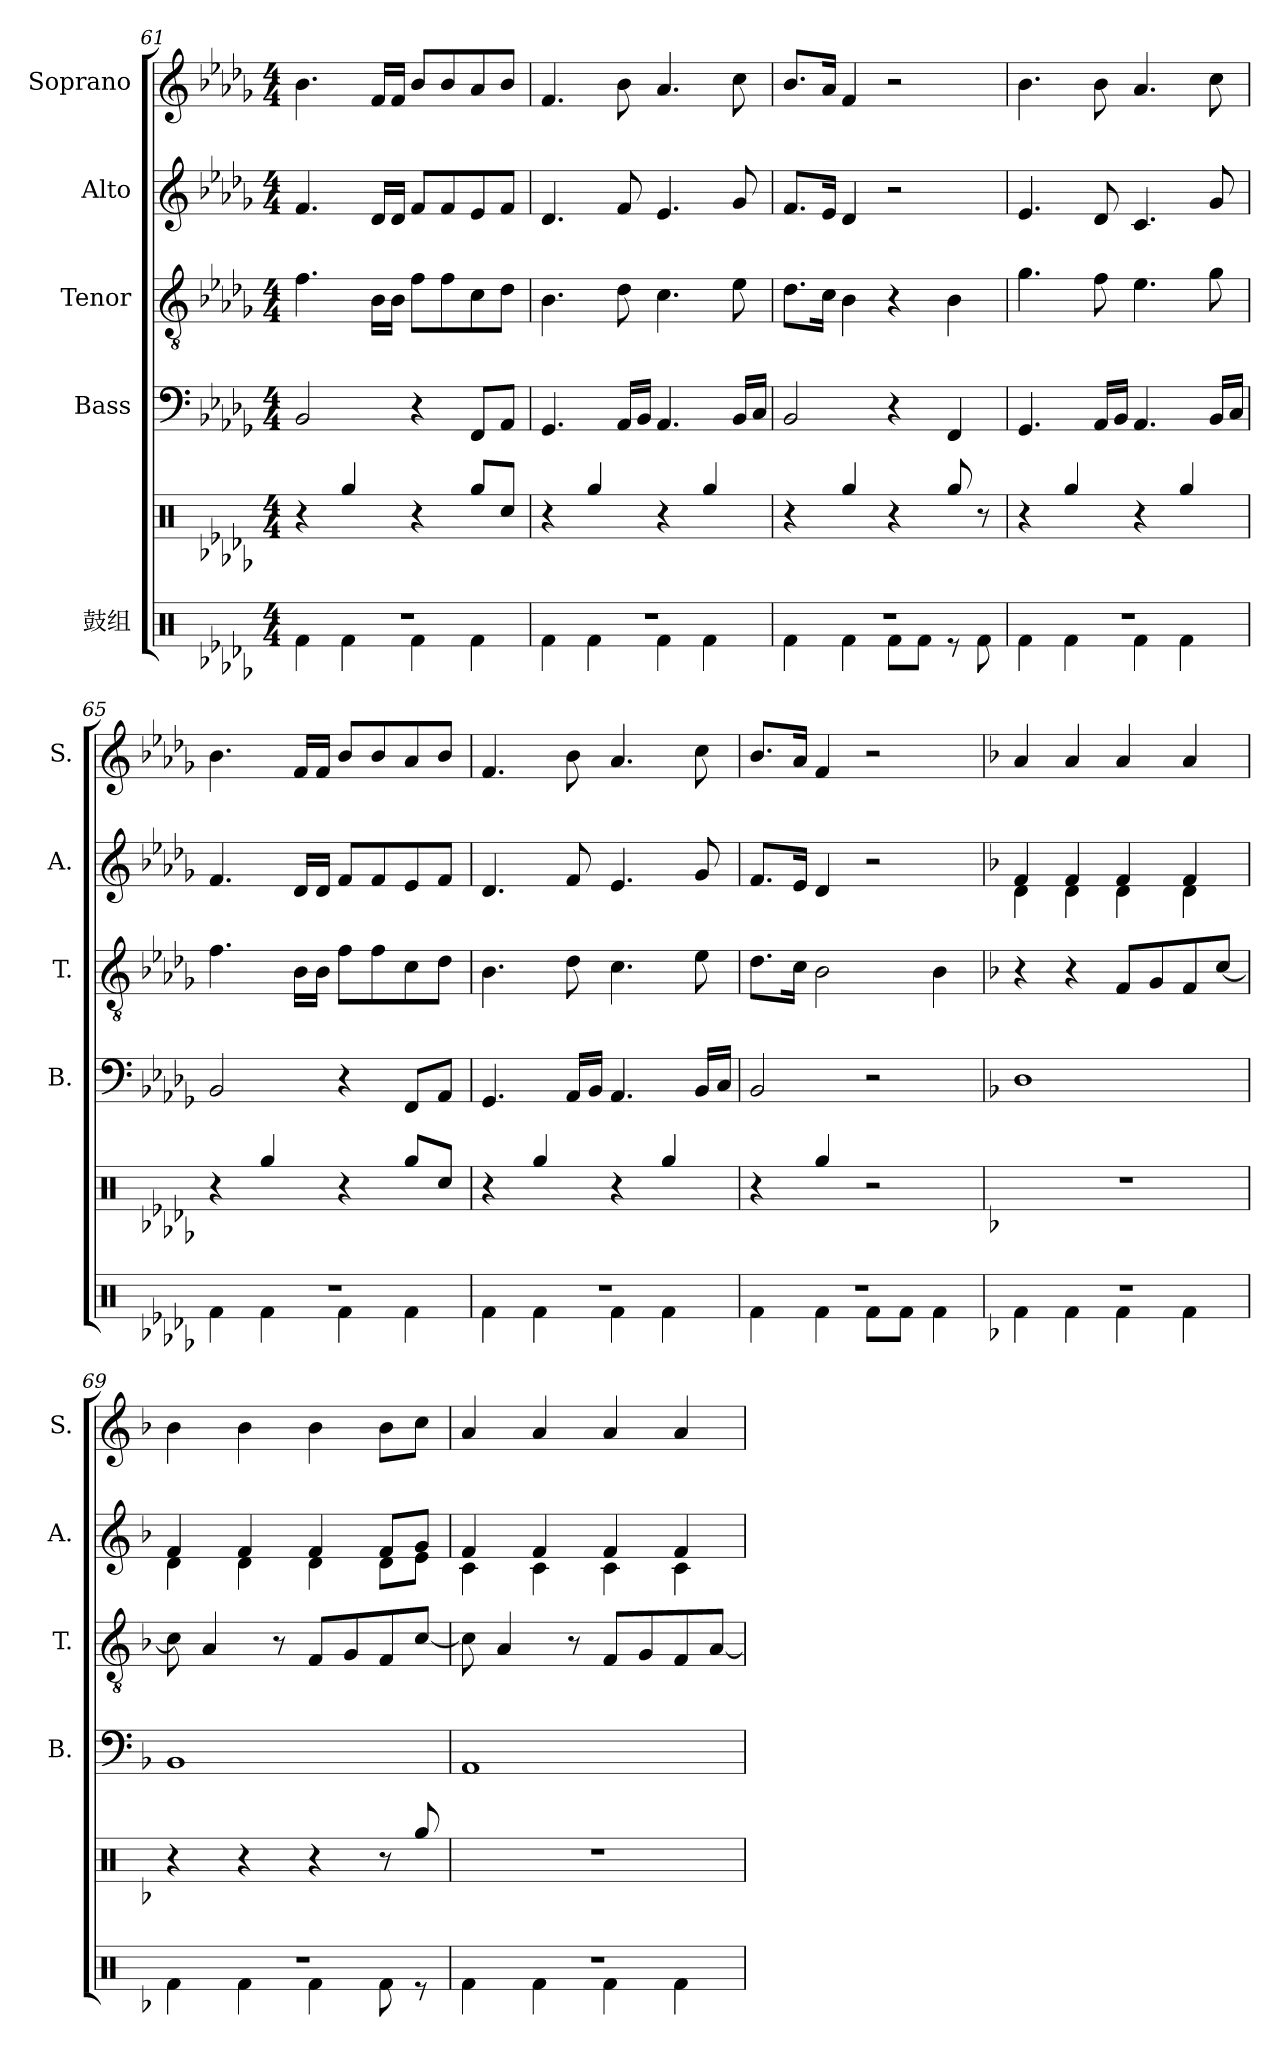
**kern	**kern	**kern	**kern	**kern	**kern
*part5	*part5	*part4	*part3	*part2	*part1
*staff6	*staff5	*staff4	*staff3	*staff2	*staff1
*I"鼓组	*	*I"Bass	*I"Tenor	*I"Alto	*I"Soprano
*	*	*I'B.	*I'T.	*I'A.	*I'S.
*clefX	*clefX	*clefF4	*clefGv2	*clefG2	*clefG2
*k[b-e-a-d-g-]	*k[b-e-a-d-g-]	*k[b-e-a-d-g-]	*k[b-e-a-d-g-]	*k[b-e-a-d-g-]	*k[b-e-a-d-g-]
*M4/4	*M4/4	*M4/4	*M4/4	*M4/4	*M4/4
=61	=61	=61	=61	=61	=61
*^	*	*	*	*	*
1r	4Rf\	4r	2BB-/	4.f\	4.f/	4.b-\
.	4Rf\	4Rgg/	.	.	.	.
.	.	.	.	16B-\LL	16d-/LL	16f/LL
.	.	.	.	16B-\JJ	16d-/JJ	16f/JJ
.	4Rf\	4r	4r	8f\L	8f/L	8b-/L
.	.	.	.	8f\	8f/	8b-/
.	4Rf\	8Rgg/L	8FF/L	8c\	8e-/	8a-/
.	.	8Rcc/J	8AA-/J	8d-\J	8f/J	8b-/J
!!LO:PB:g=z
=62	=62	=62	=62	=62	=62	=62
1r	4Rf\	4r	4.GG-/	4.B-\	4.d-/	4.f/
.	4Rf\	4Rgg/	.	.	.	.
.	.	.	16AA-/LL	8d-\	8f/	8b-\
.	.	.	16BB-/JJ	.	.	.
.	4Rf\	4r	4.AA-/	4.c\	4.e-/	4.a-/
.	4Rf\	4Rgg/	.	.	.	.
.	.	.	16BB-/LL	8e-\	8g-/	8cc\
.	.	.	16C/JJ	.	.	.
=63	=63	=63	=63	=63	=63	=63
1r	4Rf\	4r	2BB-/	8.d-\L	8.f/L	8.b-/L
.	.	.	.	16c\Jk	16e-/Jk	16a-/Jk
.	4Rf\	4Rgg/	.	4B-\	4d-/	4f/
.	8Rf\L	4r	4r	4r	2r	2r
.	8Rf\J	.	.	.	.	.
.	8r	8Rgg/	4FF/	4B-\	.	.
.	8Rf\	8r	.	.	.	.
=64	=64	=64	=64	=64	=64	=64
1r	4Rf\	4r	4.GG-/	4.g-\	4.e-/	4.b-\
.	4Rf\	4Rgg/	.	.	.	.
.	.	.	16AA-/LL	8f\	8d-/	8b-\
.	.	.	16BB-/JJ	.	.	.
.	4Rf\	4r	4.AA-/	4.e-\	4.c/	4.a-/
.	4Rf\	4Rgg/	.	.	.	.
.	.	.	16BB-/LL	8g-\	8g-/	8cc\
.	.	.	16C/JJ	.	.	.
=65	=65	=65	=65	=65	=65	=65
1r	4Rf\	4r	2BB-/	4.f\	4.f/	4.b-\
.	4Rf\	4Rgg/	.	.	.	.
.	.	.	.	16B-\LL	16d-/LL	16f/LL
.	.	.	.	16B-\JJ	16d-/JJ	16f/JJ
.	4Rf\	4r	4r	8f\L	8f/L	8b-/L
.	.	.	.	8f\	8f/	8b-/
.	4Rf\	8Rgg/L	8FF/L	8c\	8e-/	8a-/
.	.	8Rcc/J	8AA-/J	8d-\J	8f/J	8b-/J
=66	=66	=66	=66	=66	=66	=66
1r	4Rf\	4r	4.GG-/	4.B-\	4.d-/	4.f/
.	4Rf\	4Rgg/	.	.	.	.
.	.	.	16AA-/LL	8d-\	8f/	8b-\
.	.	.	16BB-/JJ	.	.	.
.	4Rf\	4r	4.AA-/	4.c\	4.e-/	4.a-/
.	4Rf\	4Rgg/	.	.	.	.
.	.	.	16BB-/LL	8e-\	8g-/	8cc\
.	.	.	16C/JJ	.	.	.
!!LO:LB:g=z
=67	=67	=67	=67	=67	=67	=67
1r	4Rf\	4r	2BB-/	8.d-\L	8.f/L	8.b-/L
.	.	.	.	16c\Jk	16e-/Jk	16a-/Jk
.	4Rf\	4Rgg/	.	2B-\	4d-/	4f/
.	8Rf\L	2r	2r	.	2r	2r
.	8Rf\J	.	.	.	.	.
.	4Rf\	.	.	4B-\	.	.
=68	=68	=68	=68	=68	=68	=68
*k[b-]	*	*k[b-]	*k[b-]	*k[b-]	*k[b-]	*k[b-]
*	*	*	*	*	*^	*
1r	4Rf\	1r	1D	4r	4f/	4d\	4a/
.	4Rf\	.	.	4r	4f/	4d\	4a/
.	4Rf\	.	.	8F/L	4f/	4d\	4a/
.	.	.	.	8G/	.	.	.
.	4Rf\	.	.	8F/	4f/	4d\	4a/
.	.	.	.	[8c/J	.	.	.
=69	=69	=69	=69	=69	=69	=69	=69
1r	4Rf\	4r	1BB-	8c\]	4f/	4d\	4b-\
.	.	.	.	4A/	.	.	.
.	4Rf\	4r	.	.	4f/	4d\	4b-\
.	.	.	.	8r	.	.	.
.	4Rf\	4r	.	8F/L	4f/	4d\	4b-\
.	.	.	.	8G/	.	.	.
.	8Rf\	8r	.	8F/	8f/L	8d\L	8b-\L
.	8r	8Rgg/	.	[8c/J	8g/J	8e\J	8cc\J
=70	=70	=70	=70	=70	=70	=70	=70
1r	4Rf\	1r	1AA	8c\]	4f/	4c\	4a/
.	.	.	.	4A/	.	.	.
.	4Rf\	.	.	.	4f/	4c\	4a/
.	.	.	.	8r	.	.	.
.	4Rf\	.	.	8F/L	4f/	4c\	4a/
.	.	.	.	8G/	.	.	.
.	4Rf\	.	.	8F/	4f/	4c\	4a/
.	.	.	.	[8A/J	.	.	.
*v	*v	*	*	*	*v	*v	*
=	=	=	=	=	=
*-	*-	*-	*-	*-	*-
